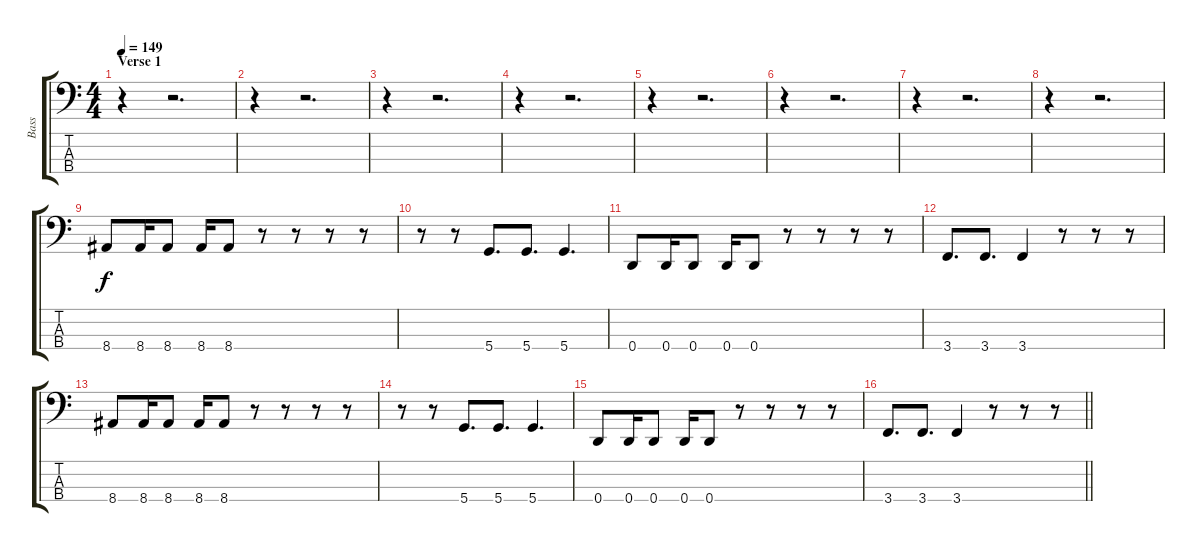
\track ("Bass" "Bass") {instrument electricbassfinger}
\staff {score tabs}
\tuning (G2 D2 A1 D1) {hide}
\ts (4 4)
\section ("" "Verse 1")
\tempo 149
\clef f4
\ks c
r.4{dy f} r.2{d} |
r.4 r.2{d} |
r.4 r.2{d} |
r.4 r.2{d} |
r.4 r.2{d} |
r.4 r.2{d} |
r.4 r.2{d} |
r.4 r.2{d} |
8.4.8 8.4.16 8.4.8 8.4.16 8.4.8 r.8 r.8 r.8 r.8 |
r.8 r.8 5.4.8{d} 5.4.8{d} 5.4.4{d} |
0.4.8 0.4.16 0.4.8 0.4.16 0.4.8 r.8 r.8 r.8 r.8 |
3.4.8{d} 3.4.8{d} 3.4.4 r.8 r.8 r.8 |
8.4.8 8.4.16 8.4.8 8.4.16 8.4.8 r.8 r.8 r.8 r.8 |
r.8 r.8 5.4.8{d} 5.4.8{d} 5.4.4{d} |
0.4.8 0.4.16 0.4.8 0.4.16 0.4.8 r.8 r.8 r.8 r.8 |
\barLineRight lightlight
3.4.8{d} 3.4.8{d} 3.4.4 r.8 r.8 r.8
